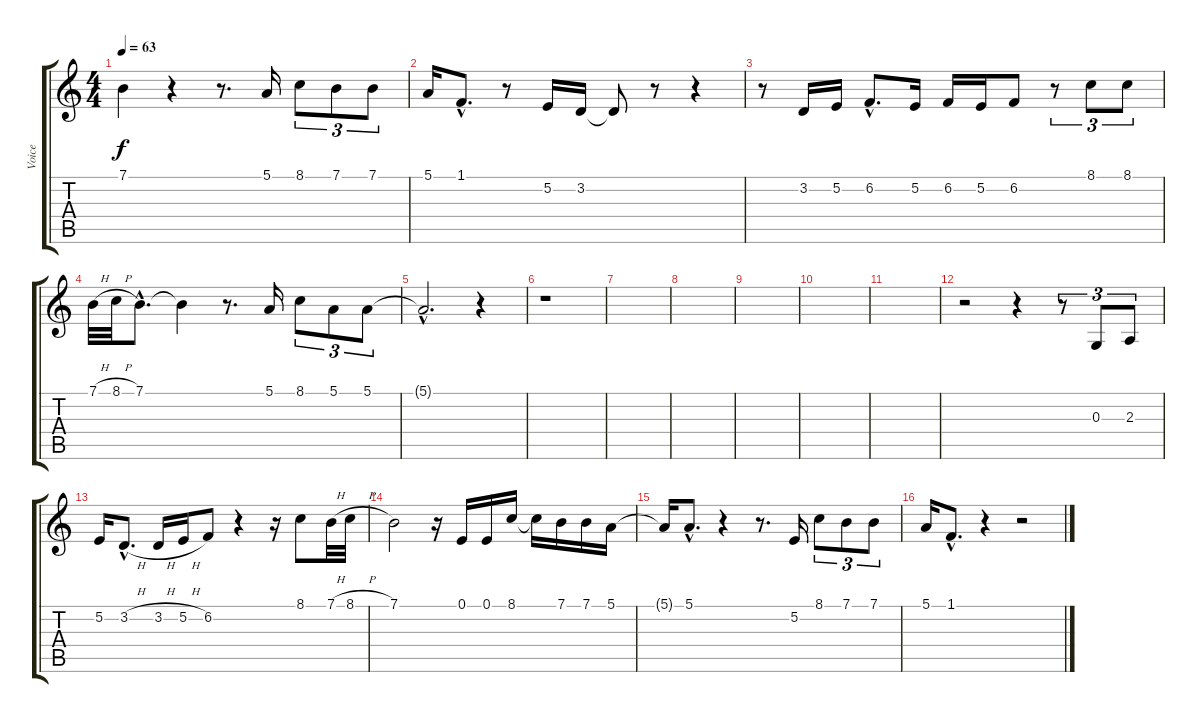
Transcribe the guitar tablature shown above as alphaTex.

\track ("Voice" "Voice") {instrument flute}
\staff {score tabs}
\tuning (E4 B3 G3 D3 A2 D2) {hide}
\ts (4 4)
\tempo 63
\clef g2
\ks c
7.1.4{dy f} r.4 r.8{d} 5.1.16 8.1.8{tu (3 2)} 7.1.8{tu (3 2)} 7.1.8{tu (3 2)} |
5.1.16 1.1{hac}.8{d} r.8 5.2.16 3.2.16 3.2{t}.8 r.8 r.4 |
r.8 3.2.16 5.2.16 6.2{hac}.8{d} 5.2.16 6.2.16 5.2.16 6.2.8 r.8{tu (3 2)} 8.1.8{tu (3 2)} 8.1.8{tu (3 2)} |
7.1{h}.32 8.1{h}.32 7.1{hac}.8{d} 7.1{t}.4 r.8{d} 5.1.16 8.1.8{tu (3 2)} 5.1.8{tu (3 2)} 5.1.8{tu (3 2)} |
5.1{hac t}.2{d} r.4 |
r.1 |
|
|
|
|
|
r.2 r.4 r.8{tu (3 2)} 0.3.8{tu (3 2)} 2.3.8{tu (3 2)} |
5.2.16 3.2{h hac}.8{d} 3.2{h}.16 5.2{h}.16 6.2.8 r.4 r.16 8.1.8 7.1{h}.32 8.1{h}.32 |
7.1.2 r.16 0.1.16 0.1.16 8.1.16 8.1{t}.16 7.1.16 7.1.16 5.1.16 |
5.1{t}.16 5.1{hac}.8{d} r.4 r.8{d} 5.2.16 8.1.8{tu (3 2)} 7.1.8{tu (3 2)} 7.1.8{tu (3 2)} |
5.1.16 1.1{hac}.8{d} r.4 r.2
